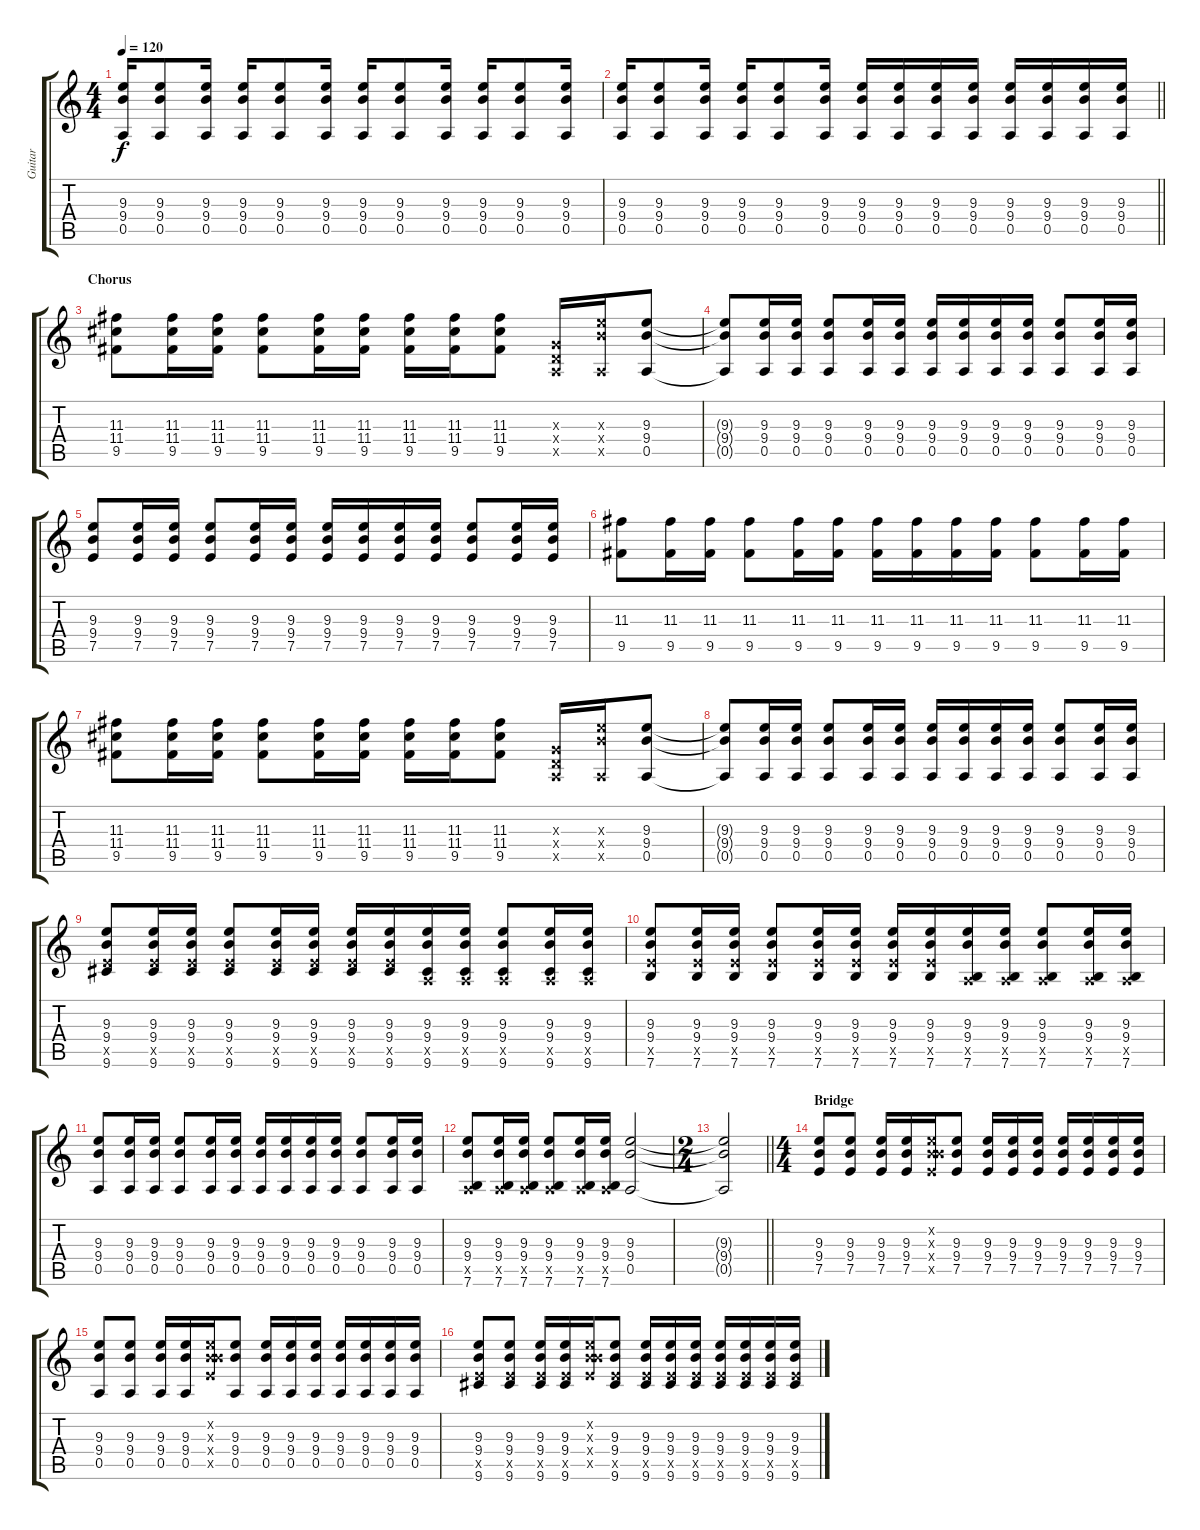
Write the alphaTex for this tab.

\track ("Guitar" "Guitar") {instrument overdrivenguitar}
\staff {score tabs}
\tuning (E4 B3 G3 D3 A2 E2) {hide}
\ts (4 4)
\tempo 120
\clef g2
\ks c
(9.3 9.4 0.5).16{dy f} (9.3 9.4 0.5).8 (9.3 9.4 0.5).16 (9.3 9.4 0.5).16 (9.3 9.4 0.5).8 (9.3 9.4 0.5).16 (9.3 9.4 0.5).16 (9.3 9.4 0.5).8 (9.3 9.4 0.5).16 (9.3 9.4 0.5).16 (9.3 9.4 0.5).8 (9.3 9.4 0.5).16 |
\barLineRight lightlight
(9.3 9.4 0.5).16 (9.3 9.4 0.5).8 (9.3 9.4 0.5).16 (9.3 9.4 0.5).16 (9.3 9.4 0.5).8 (9.3 9.4 0.5).16 (9.3 9.4 0.5).16 (9.3 9.4 0.5).16 (9.3 9.4 0.5).16 (9.3 9.4 0.5).16 (9.3 9.4 0.5).16 (9.3 9.4 0.5).16 (9.3 9.4 0.5).16 (9.3 9.4 0.5).16 |
\section ("" "Chorus")
(11.3 11.4 9.5).8 (11.3 11.4 9.5).16 (11.3 11.4 9.5).16 (11.3 11.4 9.5).8 (11.3 11.4 9.5).16 (11.3 11.4 9.5).16 (11.3 11.4 9.5).16 (11.3 11.4 9.5).16 (11.3 11.4 9.5).8 (0.3{x} 0.4{x} 0.5{x}).16 (9.3{x} 9.4{x} 0.5{x}).16 (9.3 9.4 0.5).8 |
(9.3{t} 9.4{t} 0.5{t}).8 (9.3 9.4 0.5).16 (9.3 9.4 0.5).16 (9.3 9.4 0.5).8 (9.3 9.4 0.5).16 (9.3 9.4 0.5).16 (9.3 9.4 0.5).16 (9.3 9.4 0.5).16 (9.3 9.4 0.5).16 (9.3 9.4 0.5).16 (9.3 9.4 0.5).8 (9.3 9.4 0.5).16 (9.3 9.4 0.5).16 |
(9.3 9.4 7.5).8 (9.3 9.4 7.5).16 (9.3 9.4 7.5).16 (9.3 9.4 7.5).8 (9.3 9.4 7.5).16 (9.3 9.4 7.5).16 (9.3 9.4 7.5).16 (9.3 9.4 7.5).16 (9.3 9.4 7.5).16 (9.3 9.4 7.5).16 (9.3 9.4 7.5).8 (9.3 9.4 7.5).16 (9.3 9.4 7.5).16 |
(11.3 9.5).8 (11.3 9.5).16 (11.3 9.5).16 (11.3 9.5).8 (11.3 9.5).16 (11.3 9.5).16 (11.3 9.5).16 (11.3 9.5).16 (11.3 9.5).16 (11.3 9.5).16 (11.3 9.5).8 (11.3 9.5).16 (11.3 9.5).16 |
(11.3 11.4 9.5).8 (11.3 11.4 9.5).16 (11.3 11.4 9.5).16 (11.3 11.4 9.5).8 (11.3 11.4 9.5).16 (11.3 11.4 9.5).16 (11.3 11.4 9.5).16 (11.3 11.4 9.5).16 (11.3 11.4 9.5).8 (0.3{x} 0.4{x} 0.5{x}).16 (9.3{x} 9.4{x} 0.5{x}).16 (9.3 9.4 0.5).8 |
(9.3{t} 9.4{t} 0.5{t}).8 (9.3 9.4 0.5).16 (9.3 9.4 0.5).16 (9.3 9.4 0.5).8 (9.3 9.4 0.5).16 (9.3 9.4 0.5).16 (9.3 9.4 0.5).16 (9.3 9.4 0.5).16 (9.3 9.4 0.5).16 (9.3 9.4 0.5).16 (9.3 9.4 0.5).8 (9.3 9.4 0.5).16 (9.3 9.4 0.5).16 |
(9.3 9.4 7.5{x} 9.6).8 (9.3 9.4 7.5{x} 9.6).16 (9.3 9.4 7.5{x} 9.6).16 (9.3 9.4 7.5{x} 9.6).8 (9.3 9.4 7.5{x} 9.6).16 (9.3 9.4 7.5{x} 9.6).16 (9.3 9.4 7.5{x} 9.6).16 (9.3 9.4 7.5{x} 9.6).16 (9.3 9.4 0.5{x} 9.6).16 (9.3 9.4 0.5{x} 9.6).16 (9.3 9.4 0.5{x} 9.6).8 (9.3 9.4 0.5{x} 9.6).16 (9.3 9.4 0.5{x} 9.6).16 |
(9.3 9.4 7.5{x} 7.6).8 (9.3 9.4 7.5{x} 7.6).16 (9.3 9.4 7.5{x} 7.6).16 (9.3 9.4 7.5{x} 7.6).8 (9.3 9.4 7.5{x} 7.6).16 (9.3 9.4 7.5{x} 7.6).16 (9.3 9.4 7.5{x} 7.6).16 (9.3 9.4 7.5{x} 7.6).16 (9.3 9.4 0.5{x} 7.6).16 (9.3 9.4 0.5{x} 7.6).16 (9.3 9.4 0.5{x} 7.6).8 (9.3 9.4 0.5{x} 7.6).16 (9.3 9.4 0.5{x} 7.6).16 |
(9.3 9.4 0.5).8 (9.3 9.4 0.5).16 (9.3 9.4 0.5).16 (9.3 9.4 0.5).8 (9.3 9.4 0.5).16 (9.3 9.4 0.5).16 (9.3 9.4 0.5).16 (9.3 9.4 0.5).16 (9.3 9.4 0.5).16 (9.3 9.4 0.5).16 (9.3 9.4 0.5).8 (9.3 9.4 0.5).16 (9.3 9.4 0.5).16 |
(9.3 9.4 0.5{x} 7.6).8 (9.3 9.4 0.5{x} 7.6).16 (9.3 9.4 0.5{x} 7.6).16 (9.3 9.4 0.5{x} 7.6).8 (9.3 9.4 0.5{x} 7.6).16 (9.3 9.4 0.5{x} 7.6).16 (9.3 9.4 0.5).2 |
\ts (2 4)
\barLineRight lightlight
(9.3{t} 9.4{t} 0.5{t}).2 |
\ts (4 4)
\section ("" "Bridge")
(9.3 9.4 7.5).8 (9.3 9.4 7.5).8 (9.3 9.4 7.5).16 (9.3 9.4 7.5).16 (0.2{x} 9.3{x} 9.4{x} 7.5{x}).16 (9.3 9.4 7.5).8 (9.3 9.4 7.5).16 (9.3 9.4 7.5).16 (9.3 9.4 7.5).16 (9.3 9.4 7.5).16 (9.3 9.4 7.5).16 (9.3 9.4 7.5).16 (9.3 9.4 7.5).16 |
(9.3 9.4 0.5).8 (9.3 9.4 0.5).8 (9.3 9.4 0.5).16 (9.3 9.4 0.5).16 (0.2{x} 9.3{x} 9.4{x} 7.5{x}).16 (9.3 9.4 0.5).8 (9.3 9.4 0.5).16 (9.3 9.4 0.5).16 (9.3 9.4 0.5).16 (9.3 9.4 0.5).16 (9.3 9.4 0.5).16 (9.3 9.4 0.5).16 (9.3 9.4 0.5).16 |
(9.3 9.4 7.5{x} 9.6).8 (9.3 9.4 7.5{x} 9.6).8 (9.3 9.4 7.5{x} 9.6).16 (9.3 9.4 7.5{x} 9.6).16 (0.2{x} 9.3{x} 9.4{x} 7.5{x}).16 (9.3 9.4 7.5{x} 9.6).8 (9.3 9.4 7.5{x} 9.6).16 (9.3 9.4 7.5{x} 9.6).16 (9.3 9.4 7.5{x} 9.6).16 (9.3 9.4 7.5{x} 9.6).16 (9.3 9.4 7.5{x} 9.6).16 (9.3 9.4 7.5{x} 9.6).16 (9.3 9.4 7.5{x} 9.6).16
